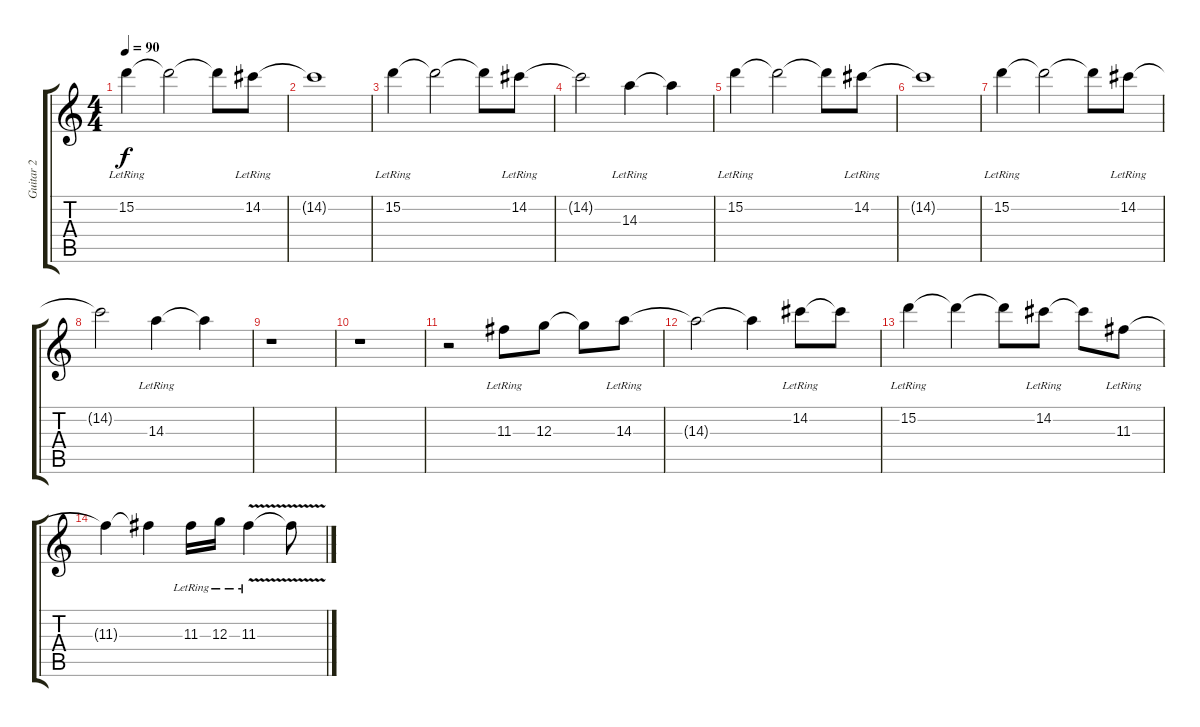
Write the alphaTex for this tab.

\track ("Guitar 2" "Guitar 2") {instrument electricguitarjazz}
\staff {score tabs}
\tuning (E4 B3 G3 D3 A2 E2) {hide}
\ts (4 4)
\tempo 90
\clef g2
\ks c
15.2{lr}.4{dy f instrument electricguitarjazz} 15.2{t}.2 15.2{t}.8 14.2{lr}.8 |
14.2{t}.1 |
15.2{lr}.4 15.2{t}.2 15.2{t}.8 14.2{lr}.8 |
14.2{t}.2 14.3{lr}.4 14.3{t}.4 |
15.2{lr}.4 15.2{t}.2 15.2{t}.8 14.2{lr}.8 |
14.2{t}.1 |
15.2{lr}.4 15.2{t}.2 15.2{t}.8 14.2{lr}.8 |
14.2{t}.2 14.3{lr}.4 14.3{t}.4 |
r.1 |
r.1 |
r.2 11.3{lr}.8 12.3.8 12.3{t}.8 14.3{lr}.8 |
14.3{t}.2 14.3{t}.4 14.2{lr}.8 14.2{t}.8 |
15.2{lr}.4 15.2{t}.4 15.2{t}.8 14.2{lr}.8 14.2{t}.8 11.3{lr}.8 |
11.3{t}.4 11.3{t}.4 11.3{lr}.16 12.3{lr}.16 11.3{v lr}.4 11.3{t}.8
